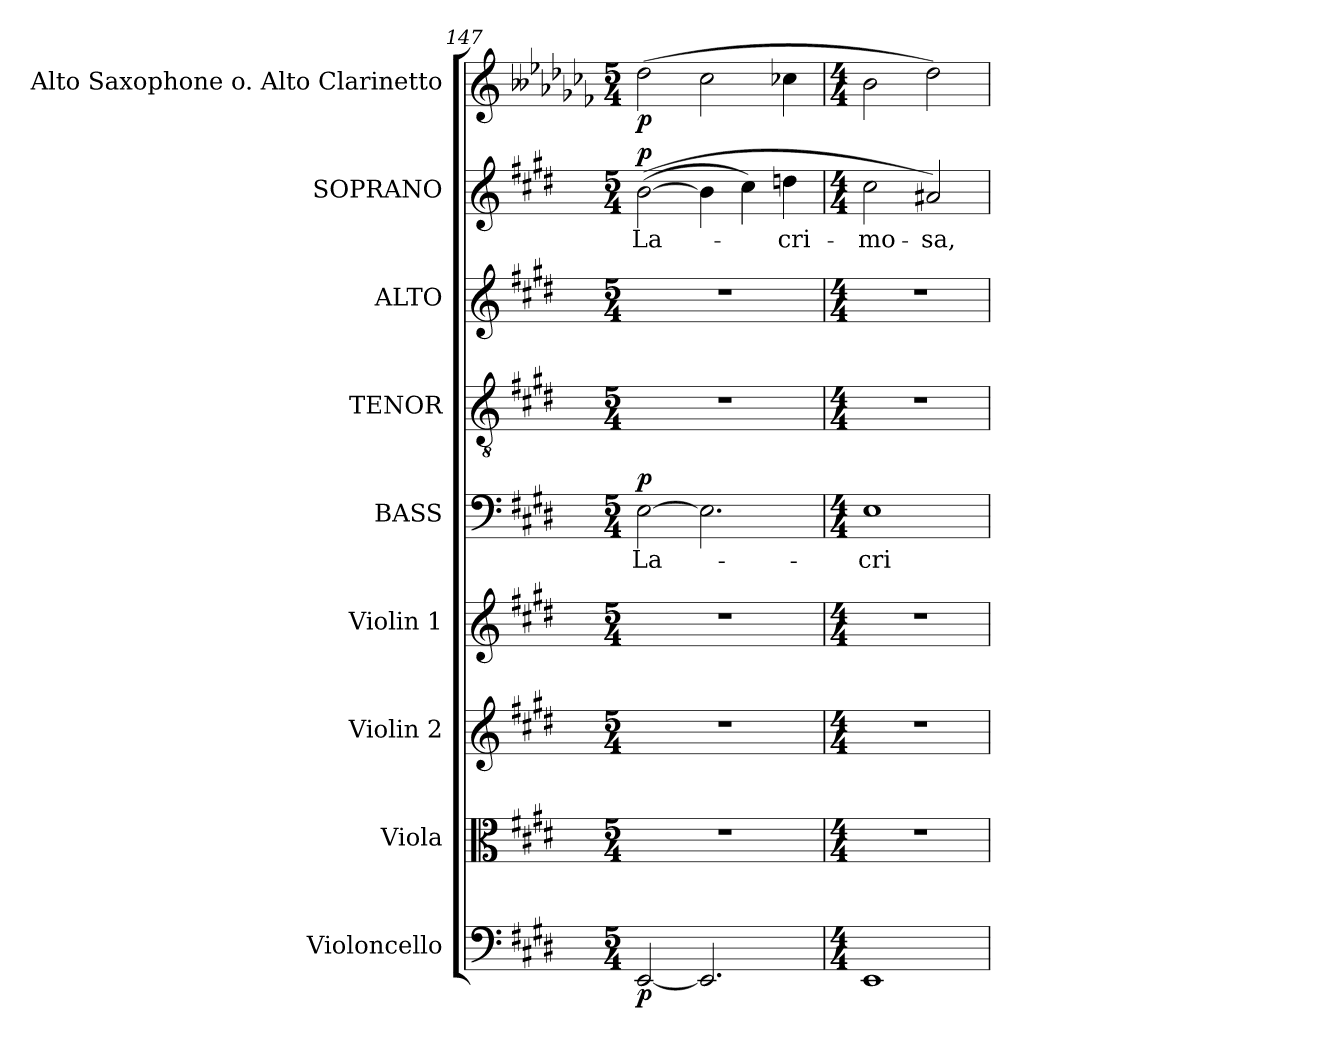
**kern	**dynam	**kern	**kern	**kern	**kern	**text	**dynam	**kern	**kern	**kern	**text	**dynam	**kern	**dynam
*part9	*part9	*part8	*part7	*part6	*part5	*part5	*part5	*part4	*part3	*part2	*part2	*part2	*part1	*part1
*staff9	*staff9	*staff8	*staff7	*staff6	*staff5	*staff5	*staff5	*staff4	*staff3	*staff2	*staff2	*staff2	*staff1	*staff1
*I"Violoncello	*	*I"Viola	*I"Violin 2	*I"Violin 1	*I"BASS	*	*	*I"TENOR	*I"ALTO	*I"SOPRANO	*	*	*I"Alto Saxophone o. Alto Clarinetto	*
*I'Vc.	*	*I'Vla.	*I'Vln. 2	*I'Vln. 1	*I'B.	*	*	*I'T.	*I'A.	*I'S.	*	*	*I'Alto Sax. o. Alto Clar.	*
!!LO:PB:g=z
*clefF4	*	*clefC3	*clefG2	*clefG2	*clefF4	*	*	*clefGv2	*clefG2	*clefG2	*	*	*clefG2	*
*	*	*	*	*	*	*	*	*ITrd7c12	*	*	*	*	*ITrd5c9	*
*k[f#c#g#d#]	*	*k[f#c#g#d#]	*k[f#c#g#d#]	*k[f#c#g#d#]	*k[f#c#g#d#]	*	*	*k[f#c#g#d#]	*k[f#c#g#d#]	*k[f#c#g#d#]	*	*	*k[b--e-a-d-g-c-f-]	*
*E:	*	*E:	*E:	*E:	*E:	*	*	*E:	*E:	*E:	*	*	*F-:	*
*M5/4	*	*M5/4	*M5/4	*M5/4	*M5/4	*	*	*M5/4	*M5/4	*M5/4	*	*	*M5/4	*
*MM80	*	*MM80	*MM80	*MM80	*MM80	*	*	*MM80	*MM80	*MM80	*	*	*MM80	*
=147	=147	=147	=147	=147	=147	=147	=147	=147	=147	=147	=147	=147	=147	=147
!	!	!LO:N:vis=1	!LO:N:vis=1	!LO:N:vis=1	!	!	!	!	!	!	!	!	!	!
!	!	!	!	!	!	!LO:LY:b:color=#000000	!	!LO:N:vis=1	!LO:N:vis=1	!	!	!	!	!
!	!	!	!	!	!	!	!	!	!	!	!LO:LY:b:color=#000000	!	!	!
[<2EEi/	p	4%5r	4%5r	4%5r	[>2Ei\	La-	p	4%5r	4%5r	(([>2bi\	La-	p	(2f-i\	p
2.EEi/]	.	.	.	.	2.Ei\]	.	.	.	.	4bi\]	.	.	2e-i\	.
.	.	.	.	.	.	.	.	.	.	4cc#i\)	.	.	.	.
!	!	!	!	!	!	!	!	!	!	!	!LO:LY:b:color=#000000	!	!	!
.	.	.	.	.	.	.	.	.	.	4ddni\	-cri-	.	4e--Xi\	.
=148	=148	=148	=148	=148	=148	=148	=148	=148	=148	=148	=148	=148	=148	=148
*M4/4	*	*M4/4	*M4/4	*M4/4	*M4/4	*	*	*M4/4	*M4/4	*M4/4	*	*	*M4/4	*
!	!	!	!	!	!	!LO:LY:b:color=#000000	!	!	!	!	!	!	!	!
!	!	!	!	!	!	!	!	!	!	!	!LO:LY:b:color=#000000	!	!	!
1EEi	.	1r	1r	1r	1Ei	-cri-	.	1r	1r	2cc#i\	-mo-	.	2d-i\	.
!	!	!	!	!	!	!	!	!	!	!	!LO:LY:b:color=#000000	!	!	!
.	.	.	.	.	.	.	.	.	.	2a#Xi/)	-sa,	.	2f-i\)	.
=	=	=	=	=	=	=	=	=	=	=	=	=	=	=
*-	*-	*-	*-	*-	*-	*-	*-	*-	*-	*-	*-	*-	*-	*-
